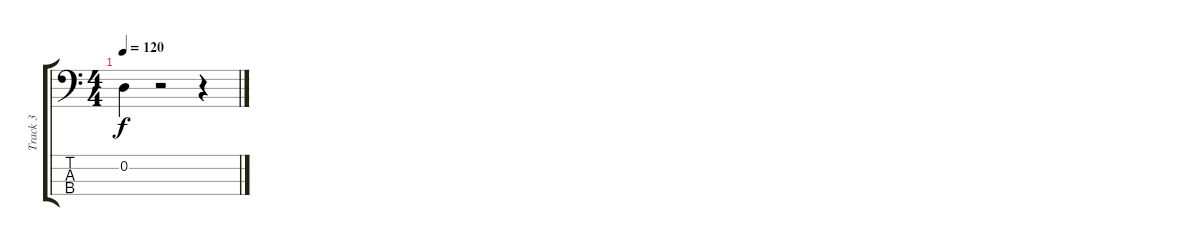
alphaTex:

\track ("Track 3" "Track 3") {instrument electricbasspick}
\staff {score tabs}
\tuning (G2 D2 A1 E1) {hide}
\ts (4 4)
\tempo 120
\clef f4
\ks c
0.2.4{dy f} r.2 r.4
